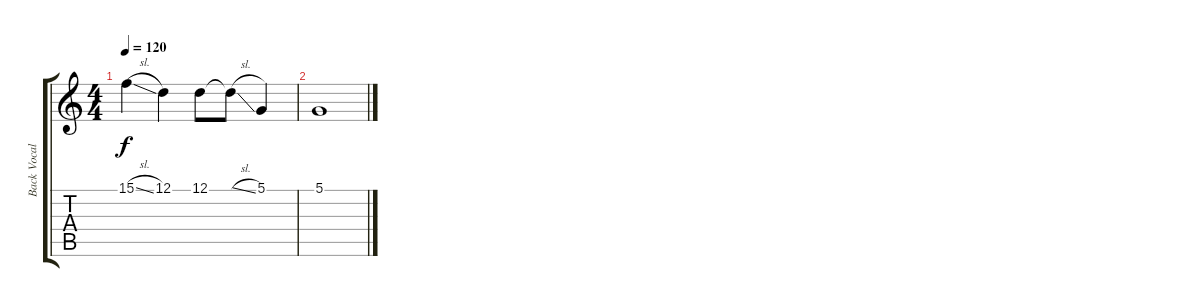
\track ("Back Vocal" "Back Vocal") {instrument lead2sawtooth}
\staff {score tabs}
\tuning (D4 A3 F3 C3 G2 D2) {hide}
\ts (4 4)
\tempo 120
\clef g2
\ks c
15.1{sl}.4{dy f} 12.1.4 12.1.8 12.1{sl t}.8 5.1.4 |
5.1.1
